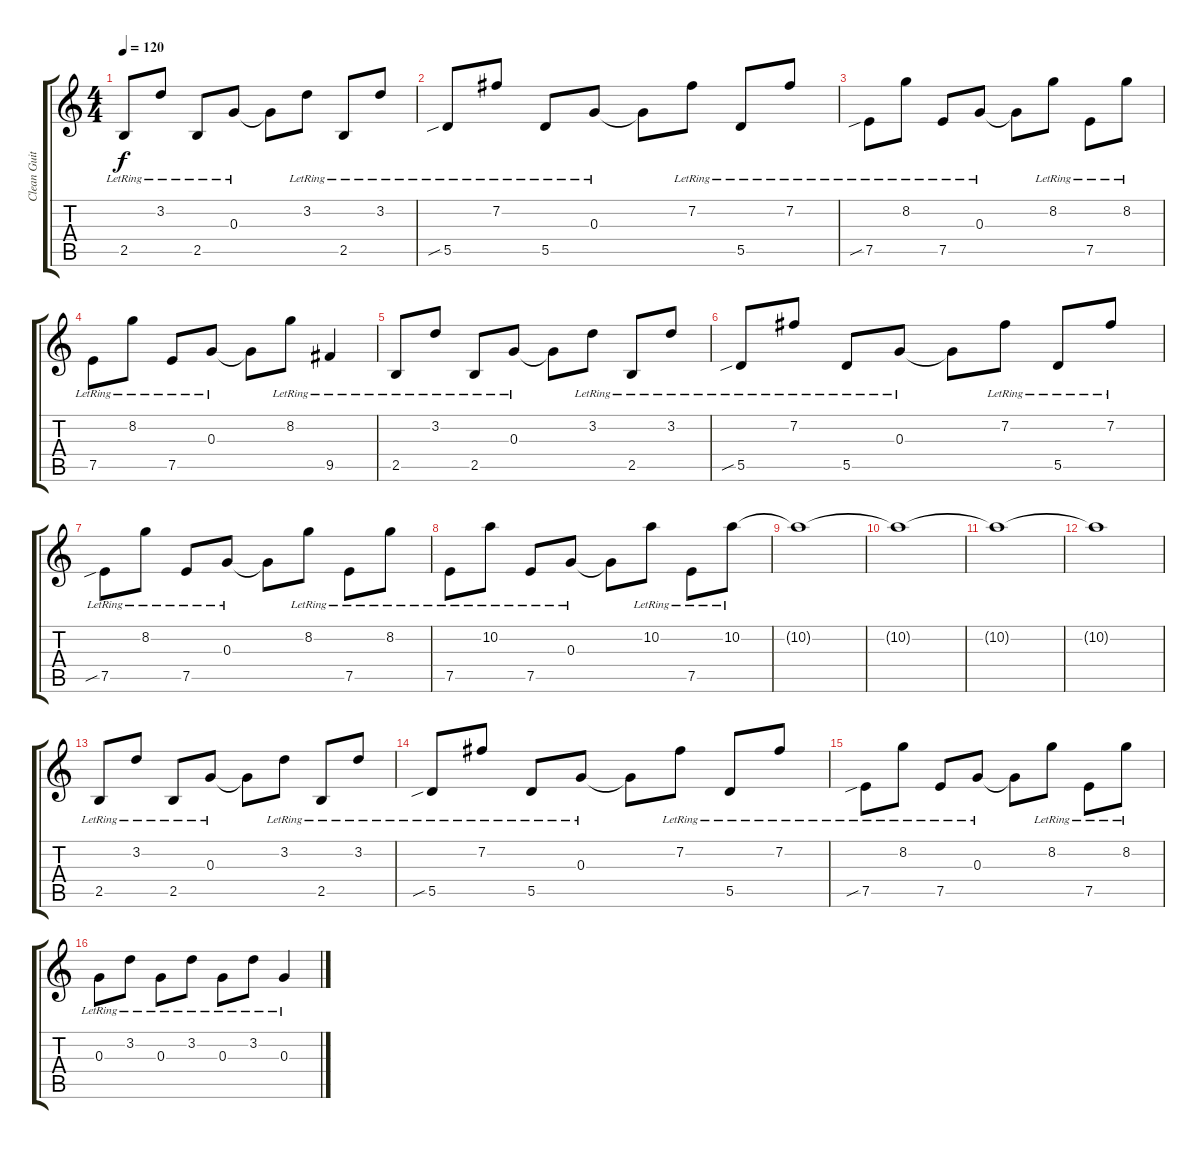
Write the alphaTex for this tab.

\track ("Clean Guitar" "Clean Guit") {instrument electricguitarjazz}
\staff {score tabs}
\tuning (E4 B3 G3 D3 A2 E2) {hide}
\ts (4 4)
\tempo 120
\clef g2
\ks c
2.5{lr}.8{dy f} 3.2{lr}.8 2.5{lr}.8 0.3{lr}.8 0.3{t}.8 3.2{lr}.8 2.5{lr}.8 3.2{lr}.8 |
5.5{sib lr}.8 7.2{lr}.8 5.5{lr}.8 0.3{lr}.8 0.3{t}.8 7.2{lr}.8 5.5{lr}.8 7.2{lr}.8 |
7.5{sib lr}.8 8.2{lr}.8 7.5{lr}.8 0.3{lr}.8 0.3{t}.8 8.2{lr}.8 7.5{lr}.8 8.2{lr}.8 |
7.5{lr}.8 8.2{lr}.8 7.5{lr}.8 0.3{lr}.8 0.3{t}.8 8.2{lr}.8 9.5{lr}.4 |
2.5{lr}.8 3.2{lr}.8 2.5{lr}.8 0.3{lr}.8 0.3{t}.8 3.2{lr}.8 2.5{lr}.8 3.2{lr}.8 |
5.5{sib lr}.8 7.2{lr}.8 5.5{lr}.8 0.3{lr}.8 0.3{t}.8 7.2{lr}.8 5.5{lr}.8 7.2{lr}.8 |
7.5{sib lr}.8 8.2{lr}.8 7.5{lr}.8 0.3{lr}.8 0.3{t}.8 8.2{lr}.8 7.5{lr}.8 8.2{lr}.8 |
7.5{lr}.8 10.2{lr}.8 7.5{lr}.8 0.3{lr}.8 0.3{t}.8 10.2{lr}.8 7.5{lr}.8 10.2{lr}.8 |
10.2{t}.1 |
10.2{t}.1 |
10.2{t}.1 |
10.2{t}.1 |
2.5{lr}.8 3.2{lr}.8 2.5{lr}.8 0.3{lr}.8 0.3{t}.8 3.2{lr}.8 2.5{lr}.8 3.2{lr}.8 |
5.5{sib lr}.8 7.2{lr}.8 5.5{lr}.8 0.3{lr}.8 0.3{t}.8 7.2{lr}.8 5.5{lr}.8 7.2{lr}.8 |
7.5{sib lr}.8 8.2{lr}.8 7.5{lr}.8 0.3{lr}.8 0.3{t}.8 8.2{lr}.8 7.5{lr}.8 8.2{lr}.8 |
0.3{lr}.8 3.2{lr}.8 0.3{lr}.8 3.2{lr}.8 0.3{lr}.8 3.2{lr}.8 0.3{lr}.4
